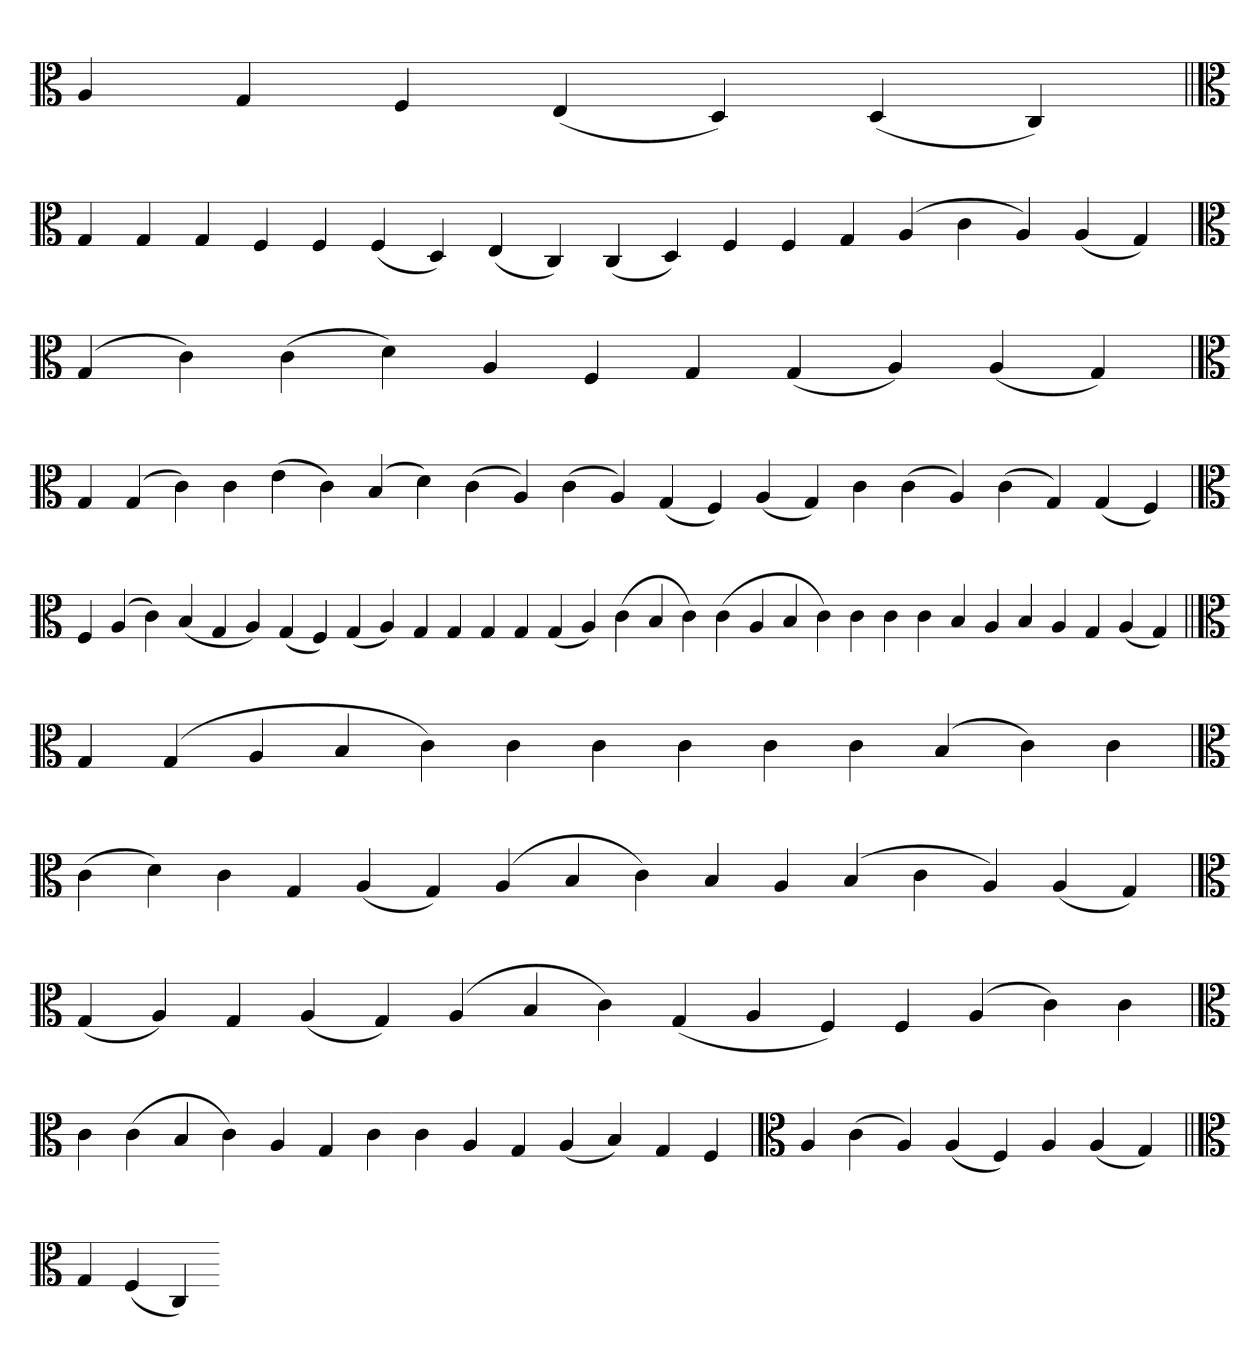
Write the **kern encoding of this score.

**kern
*part1
*staff1
*clefC3
=
4A
4G
4F
(4E
4D)
(4D
4C)
=||
*clefC3
4G
4G
4G
4F
4F
(4F
4D)
(4E
4C)
(4C
4D)
4F
4F
4G
(4A
4c
4A)
(4A
4G)
='
*clefC3
(4G
4c)
(4c
4d)
4A
4F
4G
(4G
4A)
(4A
4G)
='
*clefC3
4G
(4G
4c)
4c
(4e
4c)
(4B
4d)
(4c
4A)
(4c
4A)
(4G
4F)
(4A
4G)
4c
(4c
4A)
(4c
4G)
(4G
4F)
=
*clefC3
4F
(4A
4c)
(4B
4G
4A)
(4G
4F)
(4G
4A)
4G
4G
4G
4G
(4G
4A)
(4c
4B
4c)
(4c
4A
4B
4c)
4c
4c
4c
4B
4A
4B
4A
4G
(4A
4G)
=||
*clefC3
4G
(4G
4A
4B
4c)
4c
4c
4c
4c
4c
(4B
4c)
4c
=`
*clefC3
(4c
4d)
4c
4G
(4A
4G)
(4A
4B
4c)
4B
4A
(4B
4c
4A)
(4A
4G)
=
*clefC3
(4G
4A)
4G
(4A
4G)
(4A
4B
4c)
(4G
4A
4F)
4F
(4A
4c)
4c
=`
*clefC3
4c
(4c
4B
4c)
4A
4G
4c
4c
4A
4G
(4A
4B)
4G
4F
=`
*clefC3
4A
(4c
4A)
(4A
4F)
4A
(4A
4G)
=||
*clefC3
4G
(4F
4C)
=-
*-
